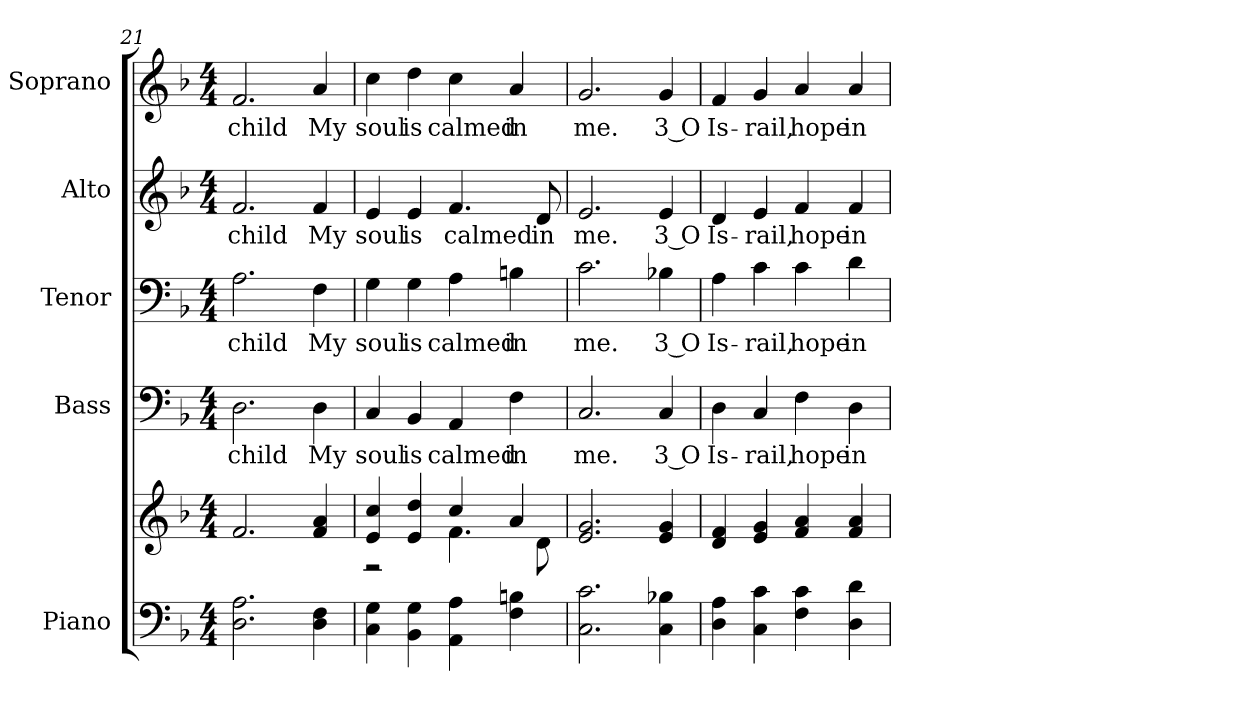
**kern	**kern	**kern	**text	**kern	**text	**kern	**text	**kern	**text
*part5	*part5	*part4	*part4	*part3	*part3	*part2	*part2	*part1	*part1
*staff6	*staff5	*staff4	*staff4	*staff3	*staff3	*staff2	*staff2	*staff1	*staff1
*I"Piano	*	*I"Bass	*	*I"Tenor	*	*I"Alto	*	*I"Soprano	*
*I'Pno.	*	*I'B.	*	*I'T.	*	*I'A.	*	*I'S.	*
*clefF4	*clefG2	*clefF4	*	*clefF4	*	*clefG2	*	*clefG2	*
*k[b-]	*k[b-]	*k[b-]	*	*k[b-]	*	*k[b-]	*	*k[b-]	*
*F:	*F:	*F:	*	*F:	*	*F:	*	*F:	*
*M4/4	*M4/4	*M4/4	*	*M4/4	*	*M4/4	*	*M4/4	*
=21	=21	=21	=21	=21	=21	=21	=21	=21	=21
!	!	!	!LO:LY:b:color=#000000	!	!	!	!	!	!
!	!	!	!	!	!LO:LY:b:color=#000000	!	!	!	!
!	!	!	!	!	!	!	!LO:LY:b:color=#000000	!	!
!	!	!	!	!	!	!	!	!	!LO:LY:b:color=#000000
2.Di\ 2.Ai	2.fi/	2.Di\	child	2.Ai\	child	2.fi/	child	2.fi/	child
!	!	!	!LO:LY:b:color=#000000	!	!	!	!	!	!
!	!	!	!	!	!LO:LY:b:color=#000000	!	!	!	!
!	!	!	!	!	!	!	!LO:LY:b:color=#000000	!	!
!	!	!	!	!	!	!	!	!	!LO:LY:b:color=#000000
4Di\ 4Fi	4fi/ 4ai	4Di\	My	4Fi\	My	4fi/	My	4ai/	My
!!LO:PB:g=z
=22	=22	=22	=22	=22	=22	=22	=22	=22	=22
*	*^	*	*	*	*	*	*	*	*
!	!	!	!	!LO:LY:b:color=#000000	!	!	!	!	!	!
!	!	!	!	!	!	!LO:LY:b:color=#000000	!	!	!	!
!	!	!	!	!	!	!	!	!LO:LY:b:color=#000000	!	!
!	!	!	!	!	!	!	!	!	!	!LO:LY:b:color=#000000
4Ci\ 4Gi	4ei/ 4cci	2r	4Ci/	soul	4Gi\	soul	4ei/	soul	4cci\	soul
!	!	!	!	!LO:LY:b:color=#000000	!	!	!	!	!	!
!	!	!	!	!	!	!LO:LY:b:color=#000000	!	!	!	!
!	!	!	!	!	!	!	!	!LO:LY:b:color=#000000	!	!
!	!	!	!	!	!	!	!	!	!	!LO:LY:b:color=#000000
4BB-i\ 4Gi	4ei/ 4ddi	.	4BB-i/	is	4Gi\	is	4ei/	is	4ddi\	is
!	!	!	!	!LO:LY:b:color=#000000	!	!	!	!	!	!
!	!	!	!	!	!	!LO:LY:b:color=#000000	!	!	!	!
!	!	!	!	!	!	!	!	!LO:LY:b:color=#000000	!	!
!	!	!	!	!	!	!	!	!	!	!LO:LY:b:color=#000000
4AAi\ 4Ai	4cci/	4.fi\	4AAi/	calmed	4Ai\	calmed	4.fi/	calmed	4cci\	calmed
!	!	!	!	!LO:LY:b:color=#000000	!	!	!	!	!	!
!	!	!	!	!	!	!LO:LY:b:color=#000000	!	!	!	!
!	!	!	!	!	!	!	!	!	!	!LO:LY:b:color=#000000
4Fi\ 4Bni	4ai/	.	4Fi\	in	4Bni\	in	.	.	4ai/	in
!	!	!	!	!	!	!	!	!LO:LY:b:color=#000000	!	!
.	.	8di\	.	.	.	.	8di/	in	.	.
*	*v	*v	*	*	*	*	*	*	*	*
=23	=23	=23	=23	=23	=23	=23	=23	=23	=23
*	*^	*	*	*	*	*	*	*	*
!	!	!	!	!LO:LY:b:color=#000000	!	!	!	!	!	!
*	*v	*v	*	*	*	*	*	*	*	*
*	*^	*	*	*	*	*	*	*	*
!	!	!	!	!	!	!LO:LY:b:color=#000000	!	!	!	!
*	*v	*v	*	*	*	*	*	*	*	*
*	*^	*	*	*	*	*	*	*	*
!	!	!	!	!	!	!	!	!LO:LY:b:color=#000000	!	!
*	*v	*v	*	*	*	*	*	*	*	*
*	*^	*	*	*	*	*	*	*	*
!	!	!	!	!	!	!	!	!	!	!LO:LY:b:color=#000000
*	*v	*v	*	*	*	*	*	*	*	*
2.Ci\ 2.ci	2.ei/ 2.gi	2.Ci/	me.	2.ci\	me.	2.ei/	me.	2.gi/	me.
!	!	!	!LO:LY:b:color=#000000	!	!	!	!	!	!
!	!	!	!	!	!LO:LY:b:color=#000000	!	!	!	!
!	!	!	!	!	!	!	!LO:LY:b:color=#000000	!	!
!	!	!	!	!	!	!	!	!	!LO:LY:b:color=#000000
4Ci\ 4B-Xi	4ei/ 4gi	4Ci/	3 O	4B-Xi\	3 O	4ei/	3 O	4gi/	3 O
=24	=24	=24	=24	=24	=24	=24	=24	=24	=24
!	!	!	!LO:LY:b:color=#000000	!	!	!	!	!	!
!	!	!	!	!	!LO:LY:b:color=#000000	!	!	!	!
!	!	!	!	!	!	!	!LO:LY:b:color=#000000	!	!
!	!	!	!	!	!	!	!	!	!LO:LY:b:color=#000000
4Di\ 4Ai	4di/ 4fi	4Di\	Is-	4Ai\	Is-	4di/	Is-	4fi/	Is-
!	!	!	!LO:LY:b:color=#000000	!	!	!	!	!	!
!	!	!	!	!	!LO:LY:b:color=#000000	!	!	!	!
!	!	!	!	!	!	!	!LO:LY:b:color=#000000	!	!
!	!	!	!	!	!	!	!	!	!LO:LY:b:color=#000000
4Ci\ 4ci	4ei/ 4gi	4Ci/	-rail,	4ci\	-rail,	4ei/	-rail,	4gi/	-rail,
!	!	!	!LO:LY:b:color=#000000	!	!	!	!	!	!
!	!	!	!	!	!LO:LY:b:color=#000000	!	!	!	!
!	!	!	!	!	!	!	!LO:LY:b:color=#000000	!	!
!	!	!	!	!	!	!	!	!	!LO:LY:b:color=#000000
4Fi\ 4ci	4fi/ 4ai	4Fi\	hope	4ci\	hope	4fi/	hope	4ai/	hope
!	!	!	!LO:LY:b:color=#000000	!	!	!	!	!	!
!	!	!	!	!	!LO:LY:b:color=#000000	!	!	!	!
!	!	!	!	!	!	!	!LO:LY:b:color=#000000	!	!
!	!	!	!	!	!	!	!	!	!LO:LY:b:color=#000000
4Di\ 4di	4fi/ 4ai	4Di\	in	4di\	in	4fi/	in	4ai/	in
=	=	=	=	=	=	=	=	=	=
*-	*-	*-	*-	*-	*-	*-	*-	*-	*-
